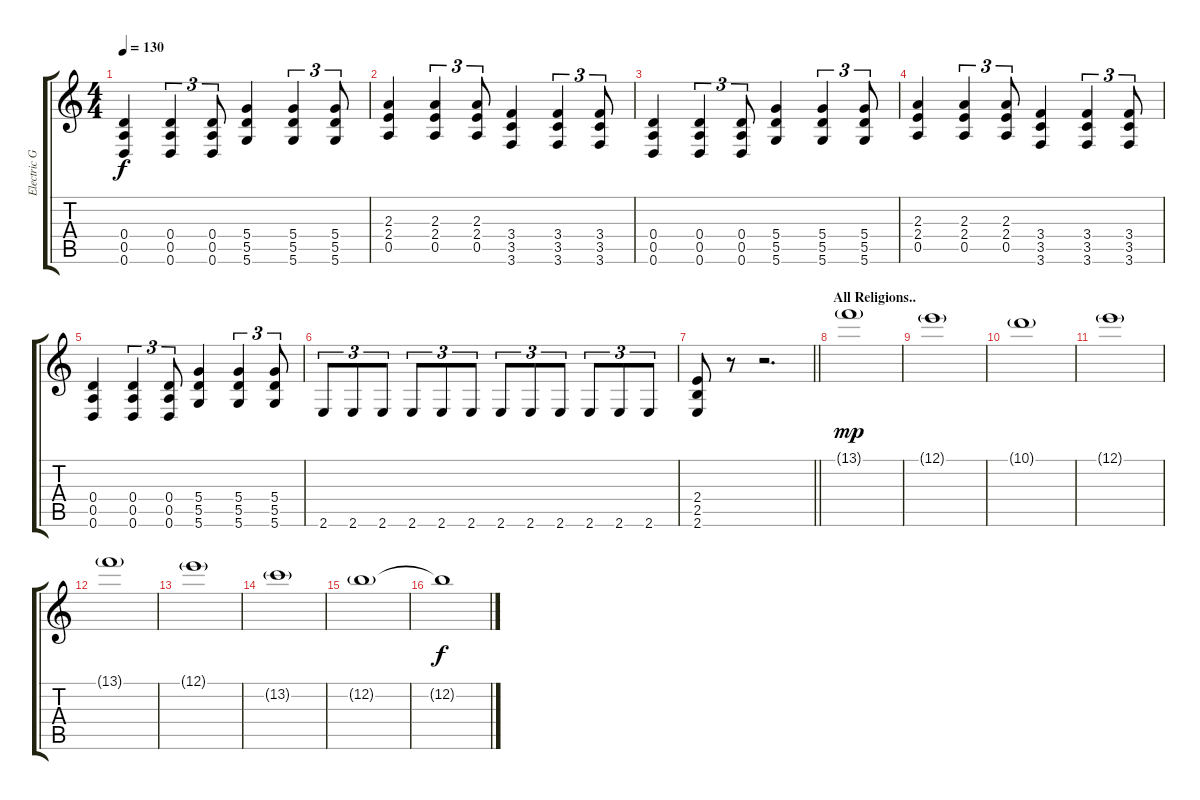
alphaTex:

\track ("Electric Guitar" "Electric G") {instrument distortionguitar}
\staff {score tabs}
\tuning (E4 B3 G3 D3 A2 D2) {hide}
\ts (4 4)
\tempo 130
\clef g2
\ks c
(0.4 0.5 0.6).4{dy f} (0.4 0.5 0.6).4{tu (3 2)} (0.4 0.5 0.6).8{tu (3 2)} (5.4 5.5 5.6).4 (5.4 5.5 5.6).4{tu (3 2)} (5.4 5.5 5.6).8{tu (3 2)} |
(2.3 2.4 0.5).4 (2.3 2.4 0.5).4{tu (3 2)} (2.3 2.4 0.5).8{tu (3 2)} (3.4 3.5 3.6).4 (3.4 3.5 3.6).4{tu (3 2)} (3.4 3.5 3.6).8{tu (3 2)} |
(0.4 0.5 0.6).4 (0.4 0.5 0.6).4{tu (3 2)} (0.4 0.5 0.6).8{tu (3 2)} (5.4 5.5 5.6).4 (5.4 5.5 5.6).4{tu (3 2)} (5.4 5.5 5.6).8{tu (3 2)} |
(2.3 2.4 0.5).4 (2.3 2.4 0.5).4{tu (3 2)} (2.3 2.4 0.5).8{tu (3 2)} (3.4 3.5 3.6).4 (3.4 3.5 3.6).4{tu (3 2)} (3.4 3.5 3.6).8{tu (3 2)} |
(0.4 0.5 0.6).4 (0.4 0.5 0.6).4{tu (3 2)} (0.4 0.5 0.6).8{tu (3 2)} (5.4 5.5 5.6).4 (5.4 5.5 5.6).4{tu (3 2)} (5.4 5.5 5.6).8{tu (3 2)} |
2.6.8{tu (3 2)} 2.6.8{tu (3 2)} 2.6.8{tu (3 2)} 2.6.8{tu (3 2)} 2.6.8{tu (3 2)} 2.6.8{tu (3 2)} 2.6.8{tu (3 2)} 2.6.8{tu (3 2)} 2.6.8{tu (3 2)} 2.6.8{tu (3 2)} 2.6.8{tu (3 2)} 2.6.8{tu (3 2)} |
\barLineRight lightlight
(2.4 2.5 2.6).8 r.8 r.2{d} |
\section ("" "All Religions..")
13.1{g}.1{dy mp} |
12.1{g}.1 |
10.1{g}.1 |
12.1{g}.1 |
13.1{g}.1 |
12.1{g}.1 |
13.2{g}.1 |
12.2{g}.1 |
12.2{t}.1{dy f}
